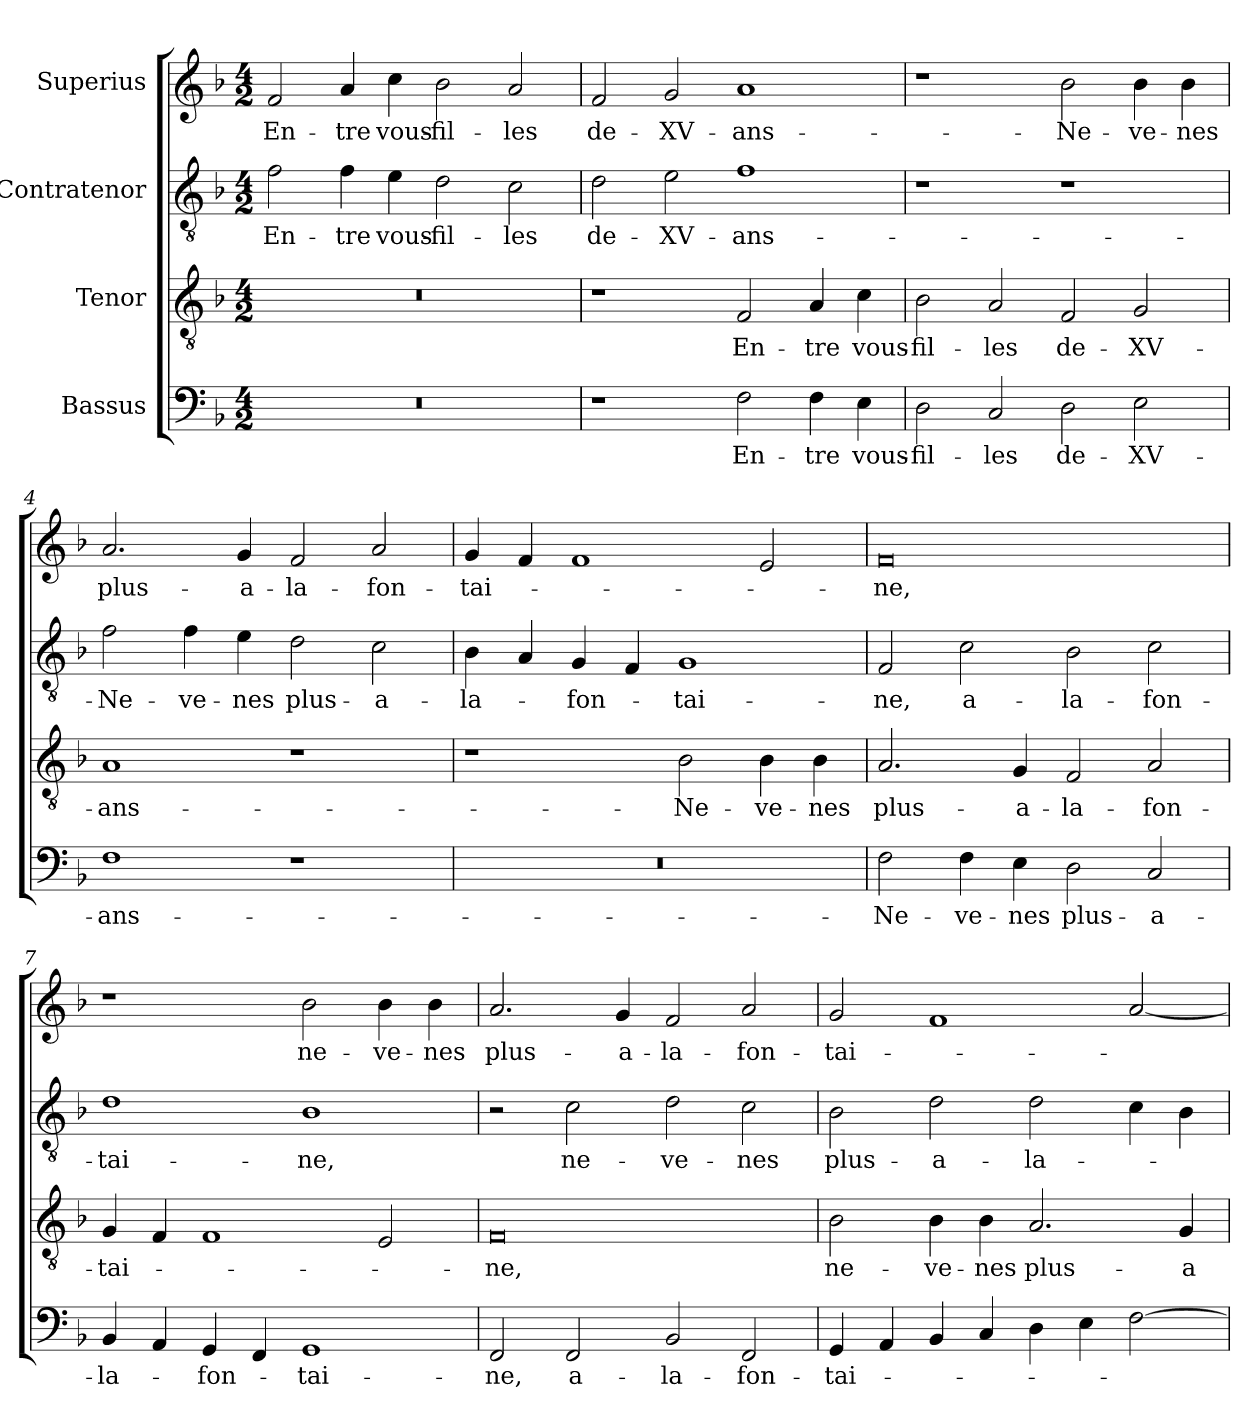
**kern	**text	**kern	**text	**kern	**text	**kern	**text
*part4	*part4	*part3	*part3	*part2	*part2	*part1	*part1
*staff4	*staff4	*staff3	*staff3	*staff2	*staff2	*staff1	*staff1
*I"Bassus	*	*I"Tenor	*	*I"Contratenor	*	*I"Superius	*
*clefF4	*	*clefGv2	*	*clefGv2	*	*clefG2	*
*k[b-]	*	*k[b-]	*	*k[b-]	*	*k[b-]	*
*M4/2	*	*M4/2	*	*M4/2	*	*M4/2	*
=1	=1	=1	=1	=1	=1	=1	=1
0r	.	0r	.	2f\	En-	2f/	En-
.	.	.	.	4f\	-tre	4a/	-tre
.	.	.	.	4e\	vous-	4cc\	vous-
.	.	.	.	2d\	fil-	2b-\	fil-
.	.	.	.	2c\	-les	2a/	-les
=2	=2	=2	=2	=2	=2	=2	=2
1r	.	1r	.	2d\	de-	2f/	de-
.	.	.	.	2e\	XV-	2g/	XV-
2F\	En-	2F/	En-	1f\	ans-	1a/	ans-
4F\	-tre	4A/	-tre	.	.	.	.
4E\	vous-	4c\	vous-	.	.	.	.
=3	=3	=3	=3	=3	=3	=3	=3
2D\	fil-	2B-\	fil-	1r	.	1r	.
2C/	-les	2A/	-les	.	.	.	.
2D\	de-	2F/	de-	1r	.	2b-\	Ne-
2E\	XV-	2G/	XV-	.	.	4b-\	ve-
.	.	.	.	.	.	4b-\	-nes
=4	=4	=4	=4	=4	=4	=4	=4
1F\	ans-	1A/	ans-	2f\	Ne-	2.a/	plus-
.	.	.	.	4f\	ve-	.	.
.	.	.	.	4e\	-nes	4g/	a-
1r	.	1r	.	2d\	plus-	2f/	la-
.	.	.	.	2c\	a-	2a/	fon-
=5	=5	=5	=5	=5	=5	=5	=5
0r	.	1r	.	4B-\	la-	4g/	-tai-
.	.	.	.	4A/	.	4f/	.
.	.	.	.	4G/	fon-	1f/	.
.	.	.	.	4F/	.	.	.
.	.	2B-\	Ne-	1G/	-tai-	.	.
.	.	4B-\	ve-	.	.	2e/	.
.	.	4B-\	-nes	.	.	.	.
=6	=6	=6	=6	=6	=6	=6	=6
2F\	Ne-	2.A/	plus-	2F/	-ne,	0f/	-ne,
4F\	ve-	.	.	2c\	a-	.	.
4E\	-nes	4G/	a-	.	.	.	.
2D\	plus-	2F/	la-	2B-\	la-	.	.
2C/	a-	2A/	fon-	2c\	fon-	.	.
=7	=7	=7	=7	=7	=7	=7	=7
4BB-/	la-	4G/	-tai-	1d\	-tai-	1r	.
4AA/	.	4F/	.	.	.	.	.
4GG/	fon-	1F/	.	.	.	.	.
4FF/	.	.	.	.	.	.	.
1GG/	-tai-	.	.	1B-\	-ne,	2b-\	ne-
.	.	2E/	.	.	.	4b-\	ve-
.	.	.	.	.	.	4b-\	-nes
=8	=8	=8	=8	=8	=8	=8	=8
2FF/	-ne,	0F/	-ne,	2r	.	2.a/	plus-
2FF/	a-	.	.	2c\	ne-	.	.
.	.	.	.	.	.	4g/	a-
2BB-/	la-	.	.	2d\	ve-	2f/	la-
2FF/	fon-	.	.	2c\	-nes	2a/	fon-
=9	=9	=9	=9	=9	=9	=9	=9
4GG/	-tai-	2B-\	ne-	2B-\	plus-	2g/	-tai-
4AA/	.	.	.	.	.	.	.
4BB-/	.	4B-\	ve-	2d\	a-	1f/	.
4C/	.	4B-\	-nes	.	.	.	.
4D\	.	2.A/	plus-	2d\	la-	.	.
4E\	.	.	.	.	.	.	.
[2F\	.	.	.	4c\	.	[2a/	.
.	.	4G/	a-	4B-\	.	.	.
=	=	=	=	=	=	=	=
*-	*-	*-	*-	*-	*-	*-	*-
